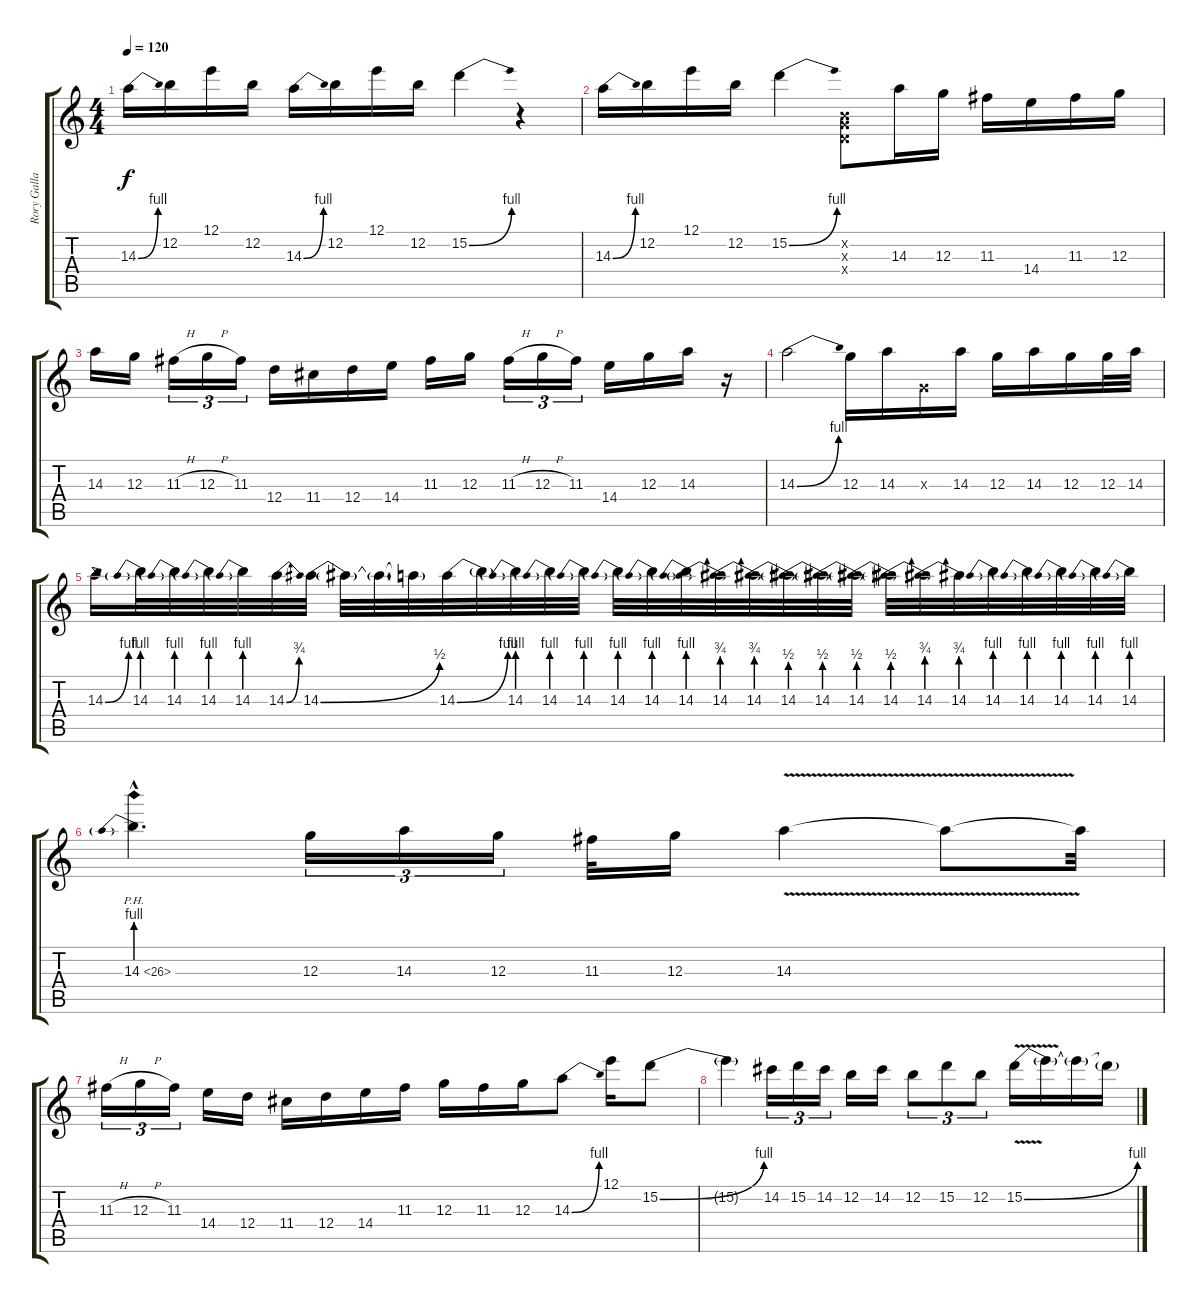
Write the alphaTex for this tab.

\track ("Rory Gallagher" "Rory Galla") {instrument overdrivenguitar}
\staff {score tabs}
\tuning (E4 B3 G3 D3 A2 E2) {hide}
\ts (4 4)
\tempo 120
\clef g2
\ks c
14.3{be (bend 0 0 60 4)}.16{dy f} 12.2.16 12.1.16 12.2.16 14.3{be (bend 0 0 60 4)}.16 12.2.16 12.1.16 12.2.16 15.2{be (bend 0 0 60 4)}.4 r.4 |
14.3{be (bend 0 0 60 4)}.16 12.2.16 12.1.16 12.2.16 15.2{be (bend 0 0 60 4)}.4 (0.2{x} 0.3{x} 0.4{x}).8 14.3.16 12.3.16 11.3.16 14.4.16 11.3.16 12.3.16 |
14.3.16 12.3.16 11.3{h}.16{tu (3 2)} 12.3{h}.16{tu (3 2)} 11.3.16{tu (3 2)} 12.4.16 11.4.16 12.4.16 14.4.16 11.3.16 12.3.16 11.3{h}.16{tu (3 2)} 12.3{h}.16{tu (3 2)} 11.3.16{tu (3 2)} 14.4.16 12.3.16 14.3.16 r.16 |
14.3{be (bend 0 0 60 4)}.2 12.3.16 14.3.16 0.3{x}.16 14.3.16 12.3.16 14.3.16 12.3.16 12.3.32 14.3.32 |
14.3{be (bend 0 0 60 4)}.16 14.3{be (prebend 0 4 60 4)}.32 14.3{be (prebend 0 4 60 4)}.32 14.3{be (prebend 0 4 60 4)}.32 14.3{be (prebend 0 4 60 4)}.32 14.3{be (bend 0 0 60 3)}.32 14.3{be (bend 0 0 60 2)}.32 14.3{t}.32 14.3{t}.32 14.3{t}.32 14.3{be (bend 0 0 60 4)}.32 14.3{t}.32 14.3{be (prebend 0 4 60 4)}.32 14.3{be (prebend 0 4 60 4)}.32 14.3{be (prebend 0 4 60 4)}.32 14.3{be (prebend 0 4 60 4)}.32 14.3{be (prebend 0 4 60 4)}.32 14.3{be (prebend 0 4 60 4)}.32 14.3{be (prebend 0 3 60 3)}.32 14.3{be (prebend 0 3 60 3)}.32 14.3{be (prebend 0 2 60 2)}.32 14.3{be (prebend 0 2 60 2)}.32 14.3{be (prebend 0 2 60 2)}.32 14.3{be (prebend 0 2 60 2)}.32 14.3{be (prebend 0 3 60 3)}.32 14.3{be (prebend 0 3 60 3)}.32 14.3{be (prebend 0 4 60 4)}.32 14.3{be (prebend 0 4 60 4)}.32 14.3{be (prebend 0 4 60 4)}.32 14.3{be (prebend 0 4 60 4)}.32 14.3{be (prebend 0 4 60 4)}.32 |
14.3{be (prebend 0 4 60 4) ph 12 hac}.4{d} 12.3.16{tu (3 2)} 14.3.16{tu (3 2)} 12.3.16{tu (3 2)} 11.3.32 12.3.16 14.3{v}.4 14.3{t}.8 14.3{t}.32 |
11.3{h}.16{tu (3 2)} 12.3{h}.16{tu (3 2)} 11.3.16{tu (3 2)} 14.4.16 12.4.16 11.4.16 12.4.16 14.4.16 11.3.16 12.3.16 11.3.16 12.3.16 14.3{be (bend 0 0 60 4)}.8 12.1.16 15.2{be (bend 0 0 60 4)}.8 |
15.2{t}.4 14.2.16{tu (3 2)} 15.2.16{tu (3 2)} 14.2.16{tu (3 2)} 12.2.16 14.2.16 12.2.8{tu (3 2)} 15.2.8{tu (3 2)} 12.2.8{tu (3 2)} 15.2{be (bend 0 0 60 4) v}.16 15.2{t}.16 15.2{t}.16 15.2{t}.16
